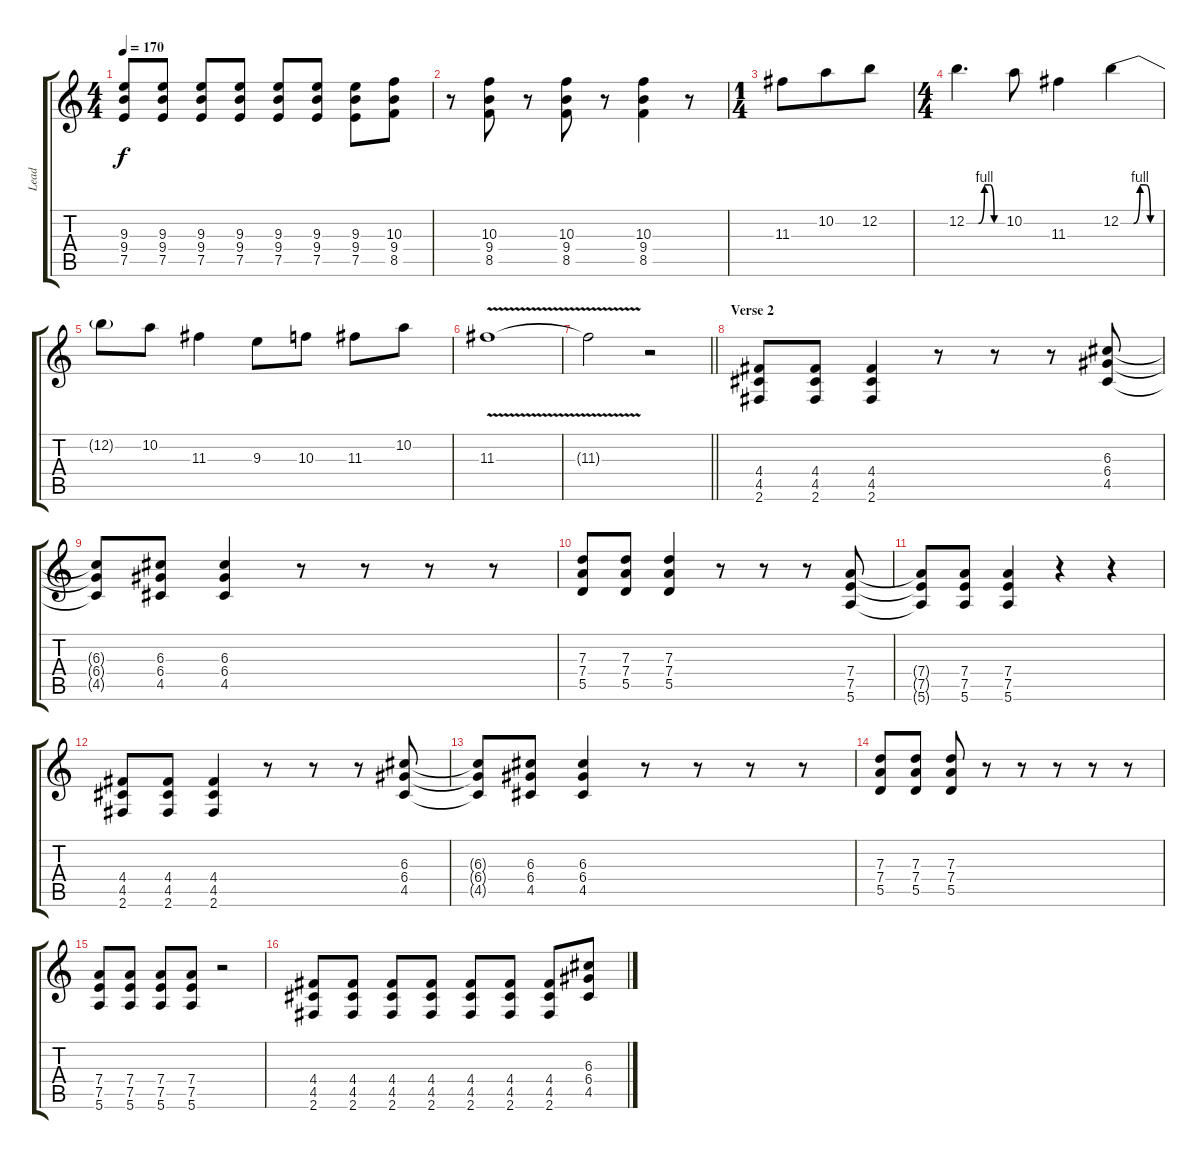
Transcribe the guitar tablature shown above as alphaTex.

\track ("Lead" "Lead") {instrument overdrivenguitar}
\staff {score tabs}
\tuning (E4 B3 G3 D3 A2 E2) {hide}
\ts (4 4)
\tempo 170
\clef g2
\ks c
(9.3 9.4 7.5).8{dy f} (9.3 9.4 7.5).8 (9.3 9.4 7.5).8 (9.3 9.4 7.5).8 (9.3 9.4 7.5).8 (9.3 9.4 7.5).8 (9.3 9.4 7.5).8 (10.3 9.4 8.5).8 |
r.8 (10.3 9.4 8.5).8 r.8 (10.3 9.4 8.5).8 r.8 (10.3 9.4 8.5).4 r.8 |
\ts (1 4)
11.3.8 10.2.8 12.2.8 |
\ts (4 4)
12.2{be (custom 0 0 10 0 20 0 30 4 39 4 46 0 60 0)}.4{d} 10.2.8 11.3.4 12.2{be (custom 0 0 10 0 20 0 30 4 39 4 46 0 60 0)}.4 |
12.2{t}.8 10.2.8 11.3.4 9.3.8 10.3.8 11.3.8 10.2.8 |
11.3{v}.1 |
\barLineRight lightlight
11.3{t}.2 r.2 |
\section ("" "Verse 2")
(4.4 4.5 2.6).8 (4.4 4.5 2.6).8 (4.4 4.5 2.6).4 r.8 r.8 r.8 (6.3 6.4 4.5).8 |
(6.3{t} 6.4{t} 4.5{t}).8 (6.3 6.4 4.5).8 (6.3 6.4 4.5).4 r.8 r.8 r.8 r.8 |
(7.3 7.4 5.5).8 (7.3 7.4 5.5).8 (7.3 7.4 5.5).4 r.8 r.8 r.8 (7.4 7.5 5.6).8 |
(7.4{t} 7.5{t} 5.6{t}).8 (7.4 7.5 5.6).8 (7.4 7.5 5.6).4 r.4 r.4 |
(4.4 4.5 2.6).8 (4.4 4.5 2.6).8 (4.4 4.5 2.6).4 r.8 r.8 r.8 (6.3 6.4 4.5).8 |
(6.3{t} 6.4{t} 4.5{t}).8 (6.3 6.4 4.5).8 (6.3 6.4 4.5).4 r.8 r.8 r.8 r.8 |
(7.3 7.4 5.5).8 (7.3 7.4 5.5).8 (7.3 7.4 5.5).8 r.8 r.8 r.8 r.8 r.8 |
(7.4 7.5 5.6).8 (7.4 7.5 5.6).8 (7.4 7.5 5.6).8 (7.4 7.5 5.6).8 r.2 |
(4.4 4.5 2.6).8 (4.4 4.5 2.6).8 (4.4 4.5 2.6).8 (4.4 4.5 2.6).8 (4.4 4.5 2.6).8 (4.4 4.5 2.6).8 (4.4 4.5 2.6).8 (6.3 6.4 4.5).8
